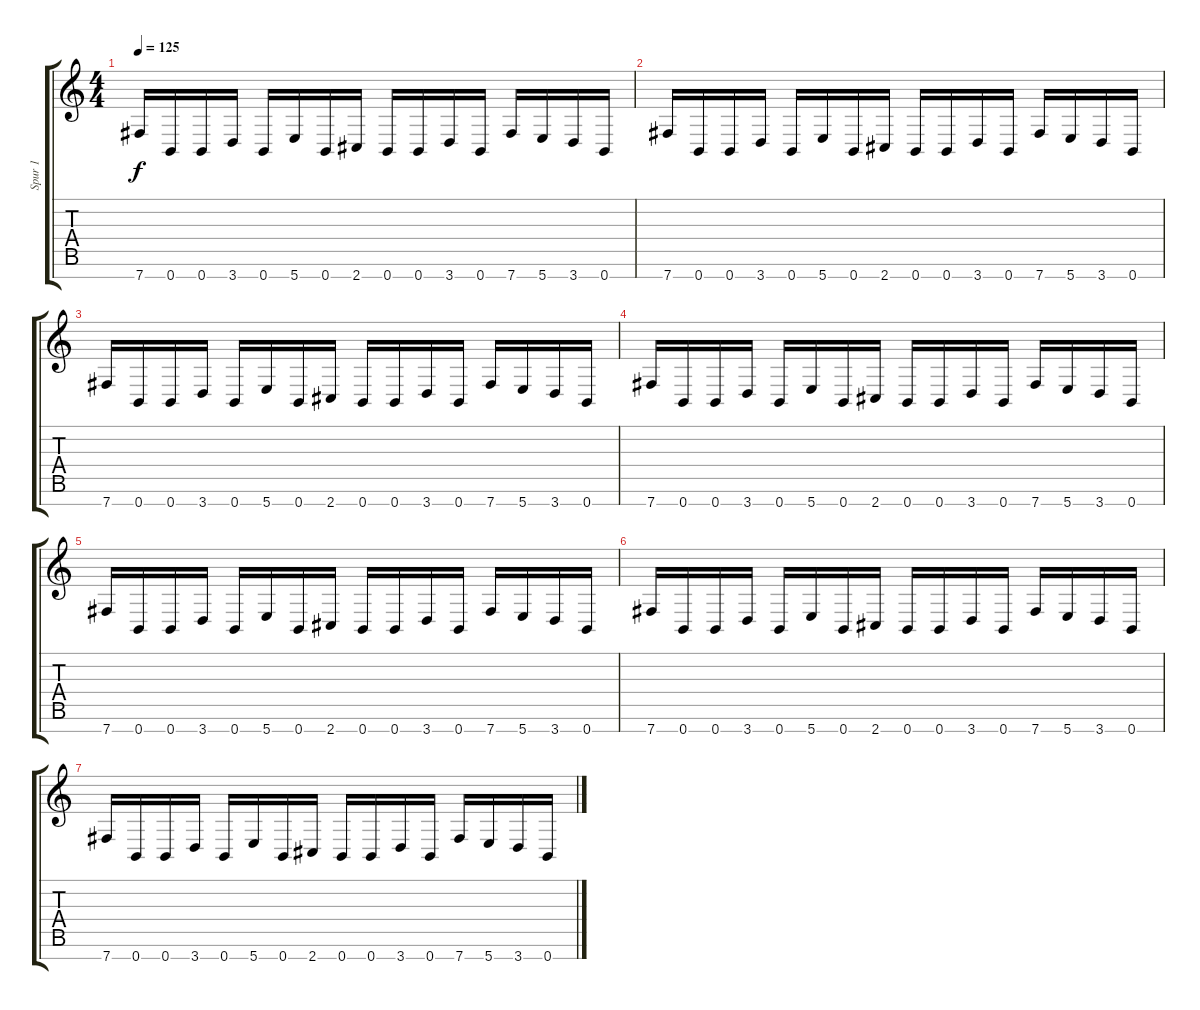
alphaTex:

\track ("Spur 1" "Spur 1") {instrument distortionguitar}
\staff {score tabs}
\tuning (E4 B3 G3 D3 A2 E2 B1) {hide}
\ts (4 4)
\tempo 125
\clef g2
\ks c
7.7.16{dy f} 0.7.16 0.7.16 3.7.16 0.7.16 5.7.16 0.7.16 2.7.16 0.7.16 0.7.16 3.7.16 0.7.16 7.7.16 5.7.16 3.7.16 0.7.16 |
7.7.16 0.7.16 0.7.16 3.7.16 0.7.16 5.7.16 0.7.16 2.7.16 0.7.16 0.7.16 3.7.16 0.7.16 7.7.16 5.7.16 3.7.16 0.7.16 |
7.7.16 0.7.16 0.7.16 3.7.16 0.7.16 5.7.16 0.7.16 2.7.16 0.7.16 0.7.16 3.7.16 0.7.16 7.7.16 5.7.16 3.7.16 0.7.16 |
7.7.16 0.7.16 0.7.16 3.7.16 0.7.16 5.7.16 0.7.16 2.7.16 0.7.16 0.7.16 3.7.16 0.7.16 7.7.16 5.7.16 3.7.16 0.7.16 |
7.7.16 0.7.16 0.7.16 3.7.16 0.7.16 5.7.16 0.7.16 2.7.16 0.7.16 0.7.16 3.7.16 0.7.16 7.7.16 5.7.16 3.7.16 0.7.16 |
7.7.16 0.7.16 0.7.16 3.7.16 0.7.16 5.7.16 0.7.16 2.7.16 0.7.16 0.7.16 3.7.16 0.7.16 7.7.16 5.7.16 3.7.16 0.7.16 |
7.7.16 0.7.16 0.7.16 3.7.16 0.7.16 5.7.16 0.7.16 2.7.16 0.7.16 0.7.16 3.7.16 0.7.16 7.7.16 5.7.16 3.7.16 0.7.16
